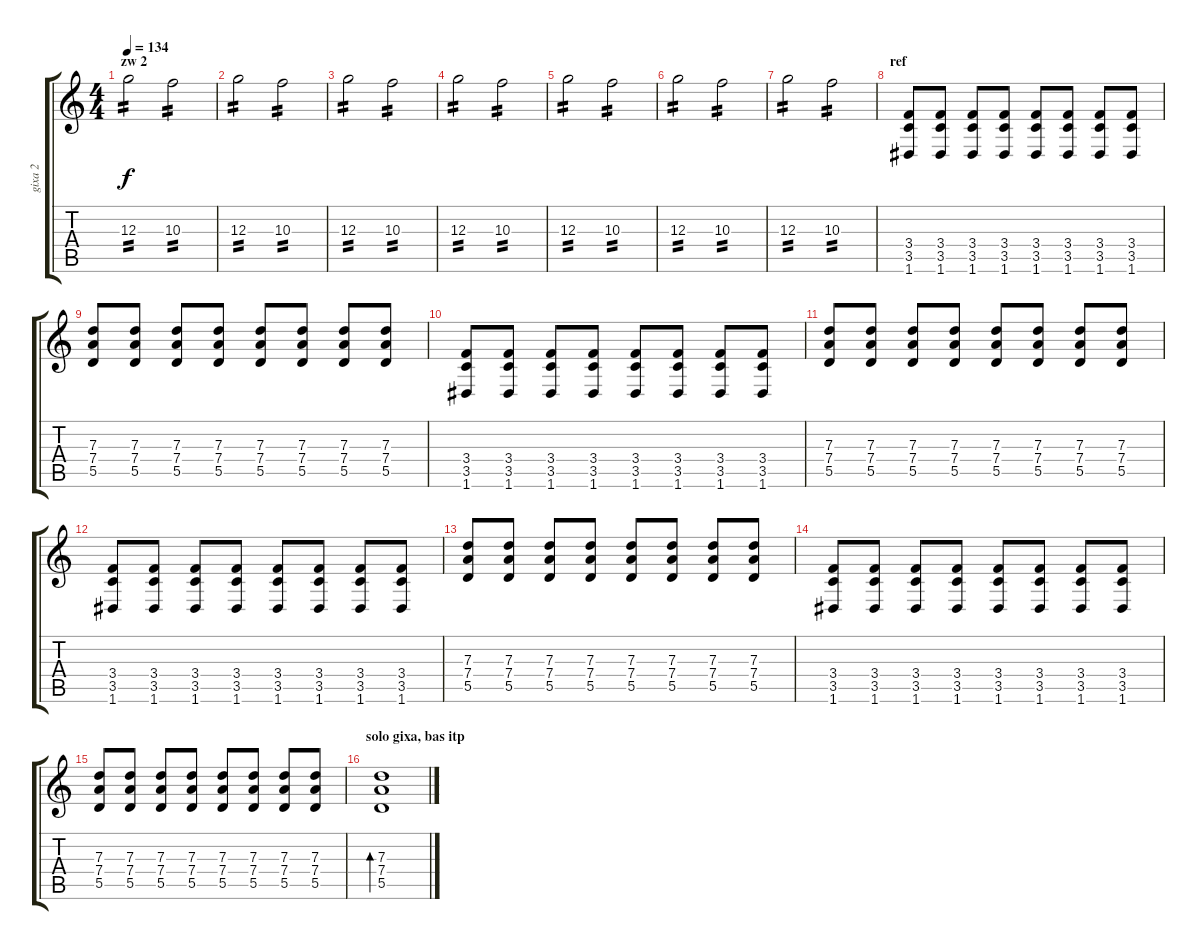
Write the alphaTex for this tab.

\track ("gixa 2" "gixa 2") {instrument overdrivenguitar}
\staff {score tabs}
\tuning (E4 B3 G3 D3 A2 D2) {hide}
\ts (4 4)
\section ("" "zw 2")
\tempo 134
\clef g2
\ks c
12.3.2{tp 2 dy f} 10.3.2{tp 2} |
12.3.2{tp 2} 10.3.2{tp 2} |
12.3.2{tp 2} 10.3.2{tp 2} |
12.3.2{tp 2} 10.3.2{tp 2} |
12.3.2{tp 2} 10.3.2{tp 2} |
12.3.2{tp 2} 10.3.2{tp 2} |
12.3.2{tp 2} 10.3.2{tp 2} |
\section ("" "ref")
(3.4 3.5 1.6).8 (3.4 3.5 1.6).8 (3.4 3.5 1.6).8 (3.4 3.5 1.6).8 (3.4 3.5 1.6).8 (3.4 3.5 1.6).8 (3.4 3.5 1.6).8 (3.4 3.5 1.6).8 |
(7.3 7.4 5.5).8 (7.3 7.4 5.5).8 (7.3 7.4 5.5).8 (7.3 7.4 5.5).8 (7.3 7.4 5.5).8 (7.3 7.4 5.5).8 (7.3 7.4 5.5).8 (7.3 7.4 5.5).8 |
(3.4 3.5 1.6).8 (3.4 3.5 1.6).8 (3.4 3.5 1.6).8 (3.4 3.5 1.6).8 (3.4 3.5 1.6).8 (3.4 3.5 1.6).8 (3.4 3.5 1.6).8 (3.4 3.5 1.6).8 |
(7.3 7.4 5.5).8 (7.3 7.4 5.5).8 (7.3 7.4 5.5).8 (7.3 7.4 5.5).8 (7.3 7.4 5.5).8 (7.3 7.4 5.5).8 (7.3 7.4 5.5).8 (7.3 7.4 5.5).8 |
(3.4 3.5 1.6).8 (3.4 3.5 1.6).8 (3.4 3.5 1.6).8 (3.4 3.5 1.6).8 (3.4 3.5 1.6).8 (3.4 3.5 1.6).8 (3.4 3.5 1.6).8 (3.4 3.5 1.6).8 |
(7.3 7.4 5.5).8 (7.3 7.4 5.5).8 (7.3 7.4 5.5).8 (7.3 7.4 5.5).8 (7.3 7.4 5.5).8 (7.3 7.4 5.5).8 (7.3 7.4 5.5).8 (7.3 7.4 5.5).8 |
(3.4 3.5 1.6).8 (3.4 3.5 1.6).8 (3.4 3.5 1.6).8 (3.4 3.5 1.6).8 (3.4 3.5 1.6).8 (3.4 3.5 1.6).8 (3.4 3.5 1.6).8 (3.4 3.5 1.6).8 |
(7.3 7.4 5.5).8 (7.3 7.4 5.5).8 (7.3 7.4 5.5).8 (7.3 7.4 5.5).8 (7.3 7.4 5.5).8 (7.3 7.4 5.5).8 (7.3 7.4 5.5).8 (7.3 7.4 5.5).8 |
\section ("" "solo gixa, bas itp")
(7.3 7.4 5.5).1{bd 60}
